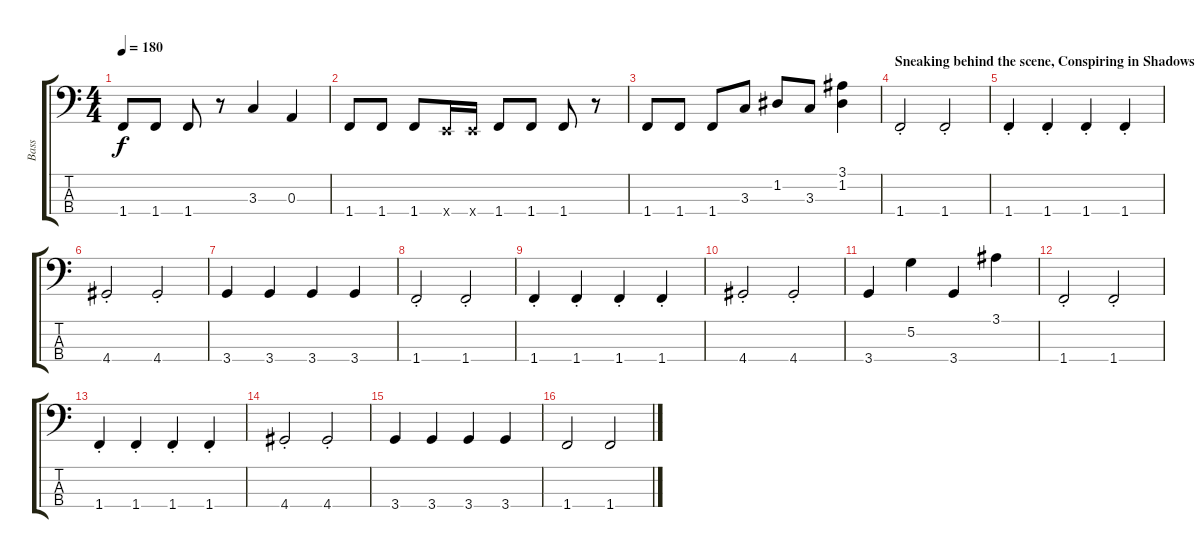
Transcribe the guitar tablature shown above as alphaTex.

\track ("Bass" "Bass") {instrument electricbasspick}
\staff {score tabs}
\tuning (G2 D2 A1 E1) {hide}
\ts (4 4)
\tempo 180
\clef f4
\ks c
1.4.8{dy f} 1.4.8 1.4.8 r.8 3.3.4 0.3.4 |
1.4.8 1.4.8 1.4.8 0.4{x}.16 0.4{x}.16 1.4.8 1.4.8 1.4.8 r.8 |
1.4.8 1.4.8 1.4.8 3.3.8 1.2.8 3.3.8 (3.1 1.2).4 |
\section ("" "Sneaking behind the scene, Conspiring in Shadows")
1.4{st}.2 1.4{st}.2 |
1.4{st}.4 1.4{st}.4 1.4{st}.4 1.4{st}.4 |
4.4{st}.2 4.4{st}.2 |
3.4.4 3.4.4 3.4.4 3.4.4 |
1.4{st}.2 1.4{st}.2 |
1.4{st}.4 1.4{st}.4 1.4{st}.4 1.4{st}.4 |
4.4{st}.2 4.4{st}.2 |
3.4.4 5.2.4 3.4.4 3.1.4 |
1.4{st}.2 1.4{st}.2 |
1.4{st}.4 1.4{st}.4 1.4{st}.4 1.4{st}.4 |
4.4{st}.2 4.4{st}.2 |
3.4.4 3.4.4 3.4.4 3.4.4 |
1.4.2 1.4{ss}.2
